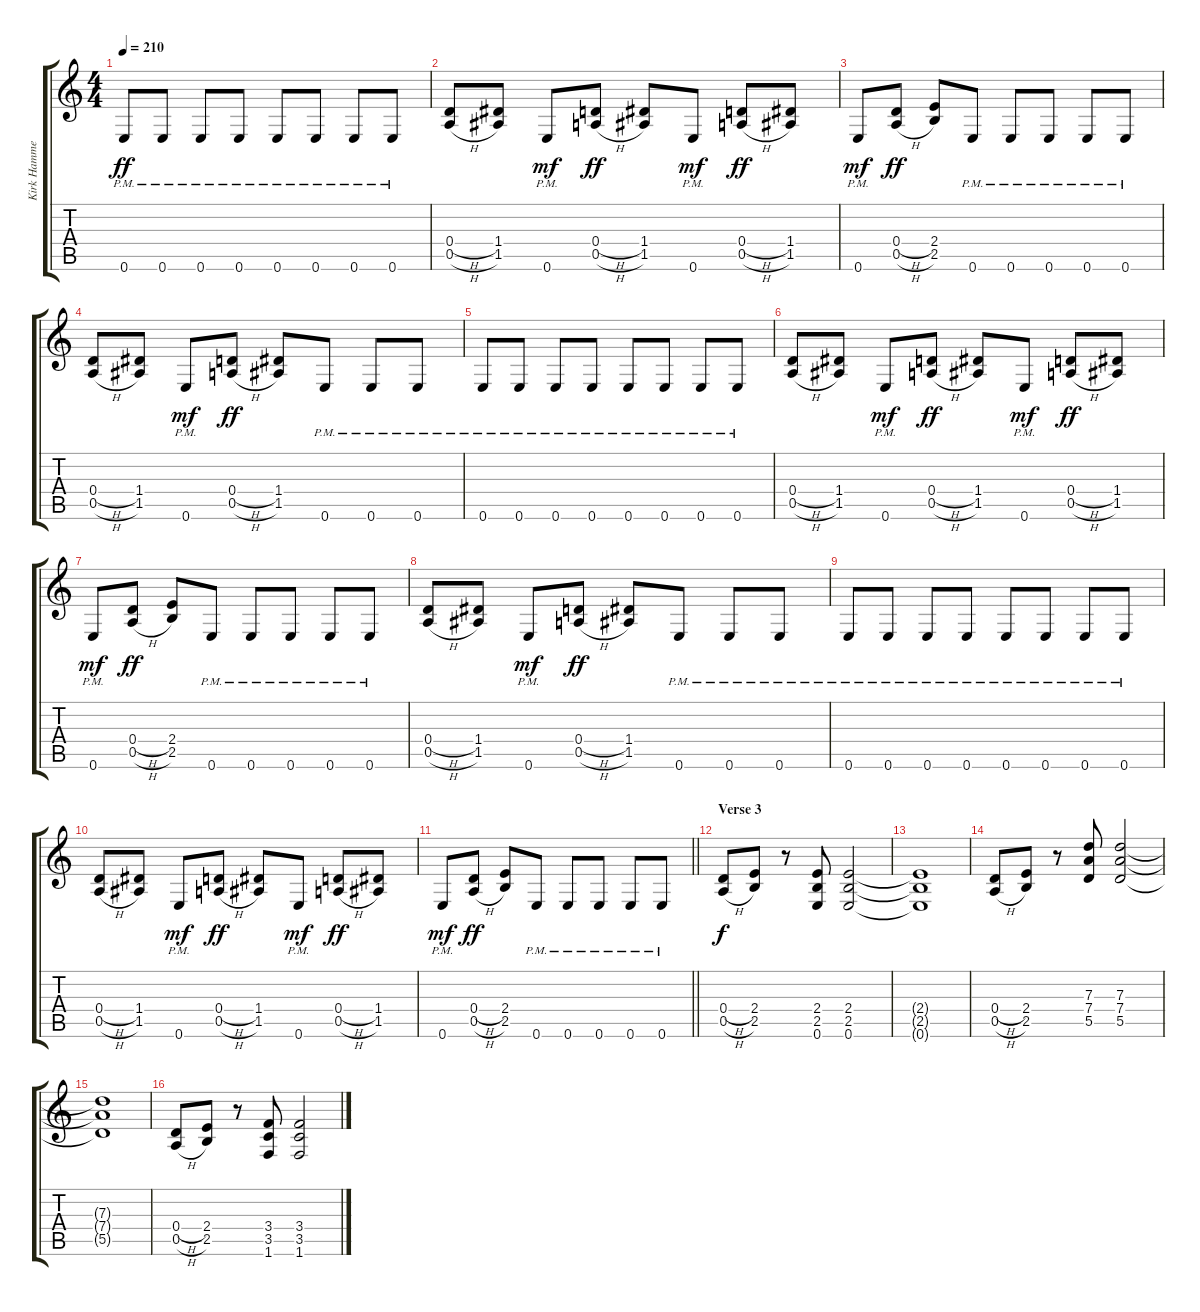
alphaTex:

\track ("Kirk Hammet" "Kirk Hamme") {instrument electricguitarclean}
\staff {score tabs}
\tuning (E4 B3 G3 D3 A2 E2) {hide}
\ts (4 4)
\tempo 210
\clef g2
\ks c
0.6{pm}.8{dy ff} 0.6{pm}.8 0.6{pm}.8 0.6{pm}.8 0.6{pm}.8 0.6{pm}.8 0.6{pm}.8 0.6{pm}.8 |
(0.4{h} 0.5{h}).8 (1.4 1.5).8 0.6{pm}.8{dy mf} (0.4{h} 0.5{h}).8{dy ff} (1.4 1.5).8 0.6{pm}.8{dy mf} (0.4{h} 0.5{h}).8{dy ff} (1.4 1.5).8 |
0.6{pm}.8{dy mf} (0.4{h} 0.5{h}).8{dy ff} (2.4 2.5).8 0.6{pm}.8 0.6{pm}.8 0.6{pm}.8 0.6{pm}.8 0.6{pm}.8 |
(0.4{h} 0.5{h}).8 (1.4 1.5).8 0.6{pm}.8{dy mf} (0.4{h} 0.5{h}).8{dy ff} (1.4 1.5).8 0.6{pm}.8 0.6{pm}.8 0.6{pm}.8 |
0.6{pm}.8 0.6{pm}.8 0.6{pm}.8 0.6{pm}.8 0.6{pm}.8 0.6{pm}.8 0.6{pm}.8 0.6{pm}.8 |
(0.4{h} 0.5{h}).8 (1.4 1.5).8 0.6{pm}.8{dy mf} (0.4{h} 0.5{h}).8{dy ff} (1.4 1.5).8 0.6{pm}.8{dy mf} (0.4{h} 0.5{h}).8{dy ff} (1.4 1.5).8 |
0.6{pm}.8{dy mf} (0.4{h} 0.5{h}).8{dy ff} (2.4 2.5).8 0.6{pm}.8 0.6{pm}.8 0.6{pm}.8 0.6{pm}.8 0.6{pm}.8 |
(0.4{h} 0.5{h}).8 (1.4 1.5).8 0.6{pm}.8{dy mf} (0.4{h} 0.5{h}).8{dy ff} (1.4 1.5).8 0.6{pm}.8 0.6{pm}.8 0.6{pm}.8 |
0.6{pm}.8 0.6{pm}.8 0.6{pm}.8 0.6{pm}.8 0.6{pm}.8 0.6{pm}.8 0.6{pm}.8 0.6{pm}.8 |
(0.4{h} 0.5{h}).8 (1.4 1.5).8 0.6{pm}.8{dy mf} (0.4{h} 0.5{h}).8{dy ff} (1.4 1.5).8 0.6{pm}.8{dy mf} (0.4{h} 0.5{h}).8{dy ff} (1.4 1.5).8 |
\barLineRight lightlight
0.6{pm}.8{dy mf} (0.4{h} 0.5{h}).8{dy ff} (2.4 2.5).8 0.6{pm}.8 0.6{pm}.8 0.6{pm}.8 0.6{pm}.8 0.6{pm}.8 |
\section ("" "Verse 3")
(0.4{h} 0.5{h}).8{dy f} (2.4 2.5).8 r.8 (2.4 2.5 0.6).8 (2.4 2.5 0.6).2 |
(2.4{t} 2.5{t} 0.6{t}).1 |
(0.4{h} 0.5{h}).8 (2.4 2.5).8 r.8 (7.3 7.4 5.5).8 (7.3 7.4 5.5).2 |
(7.3{t} 7.4{t} 5.5{t}).1 |
(0.4{h} 0.5{h}).8 (2.4 2.5).8 r.8 (3.4 3.5 1.6).8 (3.4 3.5 1.6).2
